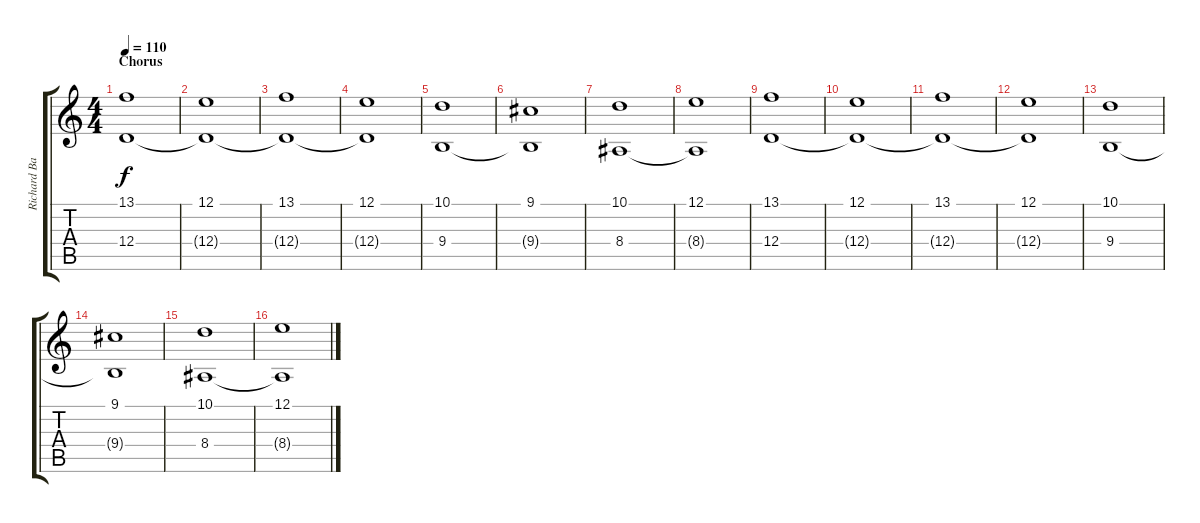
\track ("Richard Barbieri - Keyboard 1" "Richard Ba") {instrument pad2warm}
\staff {score tabs}
\tuning (E4 B3 G3 D3 A2 E2) {hide}
\ts (4 4)
\section ("" "Chorus")
\tempo 110
\clef g2
\ks c
(13.1 12.4).1{dy f} |
(12.1 12.4{t}).1 |
(13.1 12.4{t}).1 |
(12.1 12.4{t}).1 |
(10.1 9.4).1 |
(9.1 9.4{t}).1 |
(10.1 8.4).1 |
(12.1 8.4{t}).1 |
(13.1 12.4).1 |
(12.1 12.4{t}).1 |
(13.1 12.4{t}).1 |
(12.1 12.4{t}).1 |
(10.1 9.4).1 |
(9.1 9.4{t}).1 |
(10.1 8.4).1 |
(12.1 8.4{t}).1
